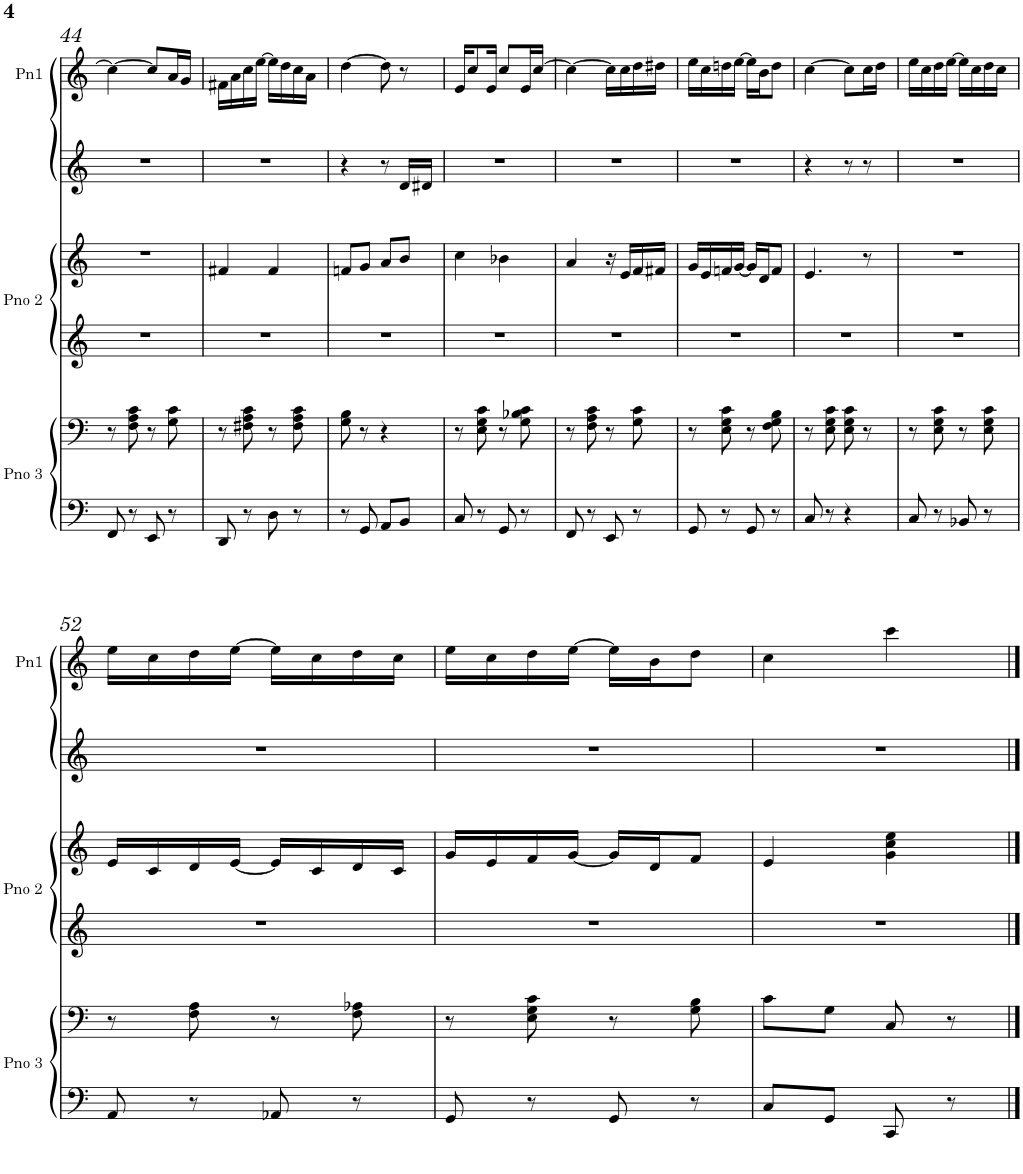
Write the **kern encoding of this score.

**kern	**kern	**kern	**kern	**kern	**kern
*part4	*part4	*part3	*part3	*part2	*part1
*staff6	*staff5	*staff4	*staff3	*staff2	*staff1
*I"Piano 3	*	*I"Piano 2	*	*	*I"Piano1
*I'Pno 3	*	*I'Pno 2	*	*	*I'Pn1
!!LO:PB:g=z
*clefF4	*clefF4	*clefG2	*clefG2	*clefG2	*clefG2
*k[]	*k[]	*k[]	*k[]	*k[]	*k[]
*M2/4	*M2/4	*M2/4	*M2/4	*M2/4	*M2/4
=44	=44	=44	=44	=44	=44
8FF/	8r	2r	2r	2r	4cc\_
8r	8F\ 8A\ 8c\	.	.	.	.
8EE/	8r	.	.	.	8cc/L]
8r	8G\ 8c\	.	.	.	16a/L
.	.	.	.	.	16g/JJ
=45	=45	=45	=45	=45	=45
8DD/	8r	2r	4f#X/	2r	16f#X\LL
.	.	.	.	.	16a\
8r	8F#X\ 8A\ 8c\	.	.	.	16cc\
.	.	.	.	.	[16ee\JJ
8D\	8r	.	4f#/	.	16ee\LL]
.	.	.	.	.	16dd\
8r	8F#\ 8A\ 8c\	.	.	.	16cc\
.	.	.	.	.	16a\JJ
=46	=46	=46	=46	=46	=46
8r	8G\ 8B\	2r	8fn/L	4r	[4dd\
8GG/	8r	.	8g/J	.	.
8AA/L	4r	.	8a/L	8r	8dd\]
8BB/J	.	.	8b/J	16d/LL	8r
.	.	.	.	16d#X/JJ	.
=47	=47	=47	=47	=47	=47
8C/	8r	2r	4cc\	2r	16e/KL
.	.	.	.	.	8cc/
8r	8E\ 8G\ 8c\	.	.	.	.
.	.	.	.	.	16e/Jk
8GG/	8r	.	4b-X\	.	8cc/L
8r	8G\ 8B-X\ 8c\	.	.	.	16e/L
.	.	.	.	.	[16cc/JJ
=48	=48	=48	=48	=48	=48
8FF/	8r	2r	4a/	2r	4cc\_
8r	8F\ 8A\ 8c\	.	.	.	.
8EE/	8r	.	16r	.	16cc\LL]
.	.	.	16e/LL	.	16cc\
8r	8G\ 8c\	.	16f/	.	16dd\
.	.	.	16f#X/JJ	.	16dd#X\JJ
=49	=49	=49	=49	=49	=49
8GG/	8r	2r	16g/LL	2r	16ee\LL
.	.	.	16e/	.	16cc\
8r	8E\ 8G\ 8c\	.	16fn/	.	16ddn\
.	.	.	[16g/JJ	.	[16ee\JJ
8GG/	8r	.	16g/LL]	.	16ee\LL]
.	.	.	16d/J	.	16b\J
8r	8F\ 8G\ 8B\	.	8f/J	.	8dd\J
=50	=50	=50	=50	=50	=50
8C/	8r	2r	4.e/	4r	[4cc\
8r	8E\ 8G\ 8c\	.	.	.	.
4r	8E\ 8G\ 8c\	.	.	8r	8cc\L]
.	8r	.	8r	8r	16cc\L
.	.	.	.	.	16dd\JJ
=51	=51	=51	=51	=51	=51
8C/	8r	2r	2r	2r	16ee\LL
.	.	.	.	.	16cc\
8r	8E\ 8G\ 8c\	.	.	.	16dd\
.	.	.	.	.	[16ee\JJ
8BB-X/	8r	.	.	.	16ee\LL]
.	.	.	.	.	16cc\
8r	8E\ 8G\ 8c\	.	.	.	16dd\
.	.	.	.	.	16cc\JJ
!!LO:LB:g=z
=52	=52	=52	=52	=52	=52
8AA/	8r	2r	16e/LL	2r	16ee\LL
.	.	.	16c/	.	16cc\
8r	8F\ 8A\	.	16d/	.	16dd\
.	.	.	[16e/JJ	.	[16ee\JJ
8AA-X/	8r	.	16e/LL]	.	16ee\LL]
.	.	.	16c/	.	16cc\
8r	8F\ 8A-X\	.	16d/	.	16dd\
.	.	.	16c/JJ	.	16cc\JJ
=53	=53	=53	=53	=53	=53
8GG/	8r	2r	16g/LL	2r	16ee\LL
.	.	.	16e/	.	16cc\
8r	8E\ 8G\ 8c\	.	16f/	.	16dd\
.	.	.	[16g/JJ	.	[16ee\JJ
8GG/	8r	.	16g/LL]	.	16ee\LL]
.	.	.	16d/J	.	16b\J
8r	8G\ 8B\	.	8f/J	.	8dd\J
=54	=54	=54	=54	=54	=54
8C/L	8c\L	2r	4e/	2r	4cc\
8GG/J	8G\J	.	.	.	.
8CC/	8C/	.	4g\ 4cc\ 4ee\	.	4ccc\
8r	8r	.	.	.	.
==	==	==	==	==	==
*-	*-	*-	*-	*-	*-
